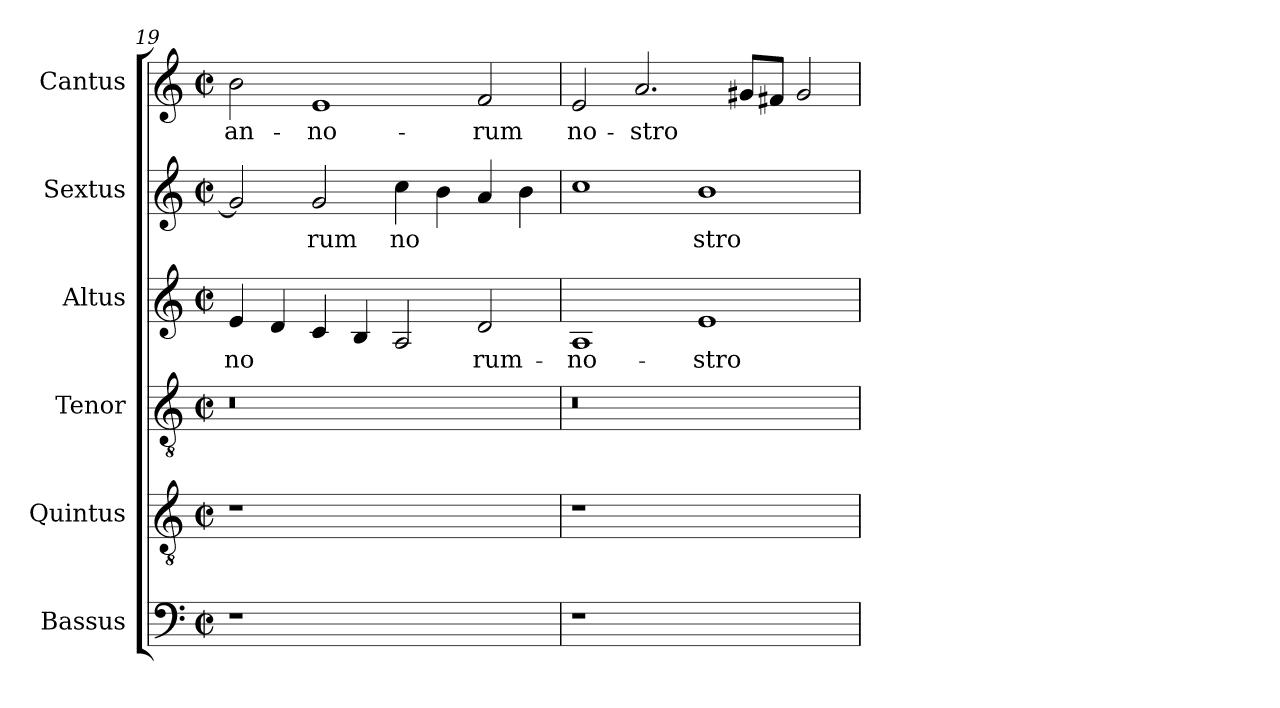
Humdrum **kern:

**kern	**kern	**kern	**kern	**text	**kern	**text	**kern	**text
*part6	*part5	*part4	*part3	*part3	*part2	*part2	*part1	*part1
*staff6	*staff5	*staff4	*staff3	*staff3	*staff2	*staff2	*staff1	*staff1
*I"Bassus	*I"Quintus	*I"Tenor	*I"Altus	*	*I"Sextus	*	*I"Cantus	*
!!LO:PB:g=z
*clefF4	*clefGv2	*clefGv2	*clefG2	*	*clefG2	*	*clefG2	*
*k[]	*k[]	*k[]	*k[]	*	*k[]	*	*k[]	*
*C:	*C:	*C:	*C:	*	*C:	*	*C:	*
*M2/2	*M2/2	*M2/2	*M2/2	*	*M2/2	*	*M2/2	*
*met(c|)	*met(c|)	*met(c|)	*met(c|)	*	*met(c|)	*	*met(c|)	*
=19	=19	=19	=19	=19	=19	=19	=19	=19
!	!	!	!	!LO:LY:b:cj	!	!LO:LY:b:cj	!	!LO:LY:b:cj
1r	1r	0r	4e/	no-	2g/]	--	2b\	an-
!	!	!	!	!LO:LY:b:cj	!	!	!	!
.	.	.	4d/	--	.	.	.	.
!	!	!	!	!LO:LY:b:cj	!	!LO:LY:b:cj	!	!LO:LY:b:cj
.	.	.	4c/	--	2g/	-rum	1e	-no-
!	!	!	!	!LO:LY:b:cj	!	!	!	!
.	.	.	4B/	--	.	.	.	.
!	!	!	!	!LO:LY:b:cj	!	!LO:LY:b:cj	!	!
1ryy	1ryy	.	2A/	--	4cc\	no	.	.
!	!	!	!	!	!	!LO:LY:b:cj	!	!
.	.	.	.	.	4b\	.	.	.
!	!	!	!	!LO:LY:b:cj	!	!LO:LY:b:cj	!	!LO:LY:b:cj
.	.	.	2d/	-rum-	4a/	.	2f/	-rum
!	!	!	!	!	!	!LO:LY:b:cj	!	!
.	.	.	.	.	4b\	.	.	.
=20	=20	=20	=20	=20	=20	=20	=20	=20
!	!	!	!	!LO:LY:b:cj	!	!LO:LY:b:cj	!	!LO:LY:b:cj
1r	1r	0r	1A	-no-	1cc	.	2e/	no-
!	!	!	!	!	!	!	!	!LO:LY:b:cj
.	.	.	.	.	.	.	2.a/	-stro-
!	!	!	!	!LO:LY:b:cj	!	!LO:LY:b:cj	!	!
1ryy	1ryy	.	1e	-stro-	1b	stro	.	.
!	!	!	!	!	!	!	!	!LO:LY:b:cj
.	.	.	.	.	.	.	8g#/L	--
!	!	!	!	!	!	!	!	!LO:LY:b:cj
.	.	.	.	.	.	.	8f#/J	--
!	!	!	!	!	!	!	!	!LO:LY:b:cj
.	.	.	.	.	.	.	2g#/	--
=	=	=	=	=	=	=	=	=
*-	*-	*-	*-	*-	*-	*-	*-	*-
